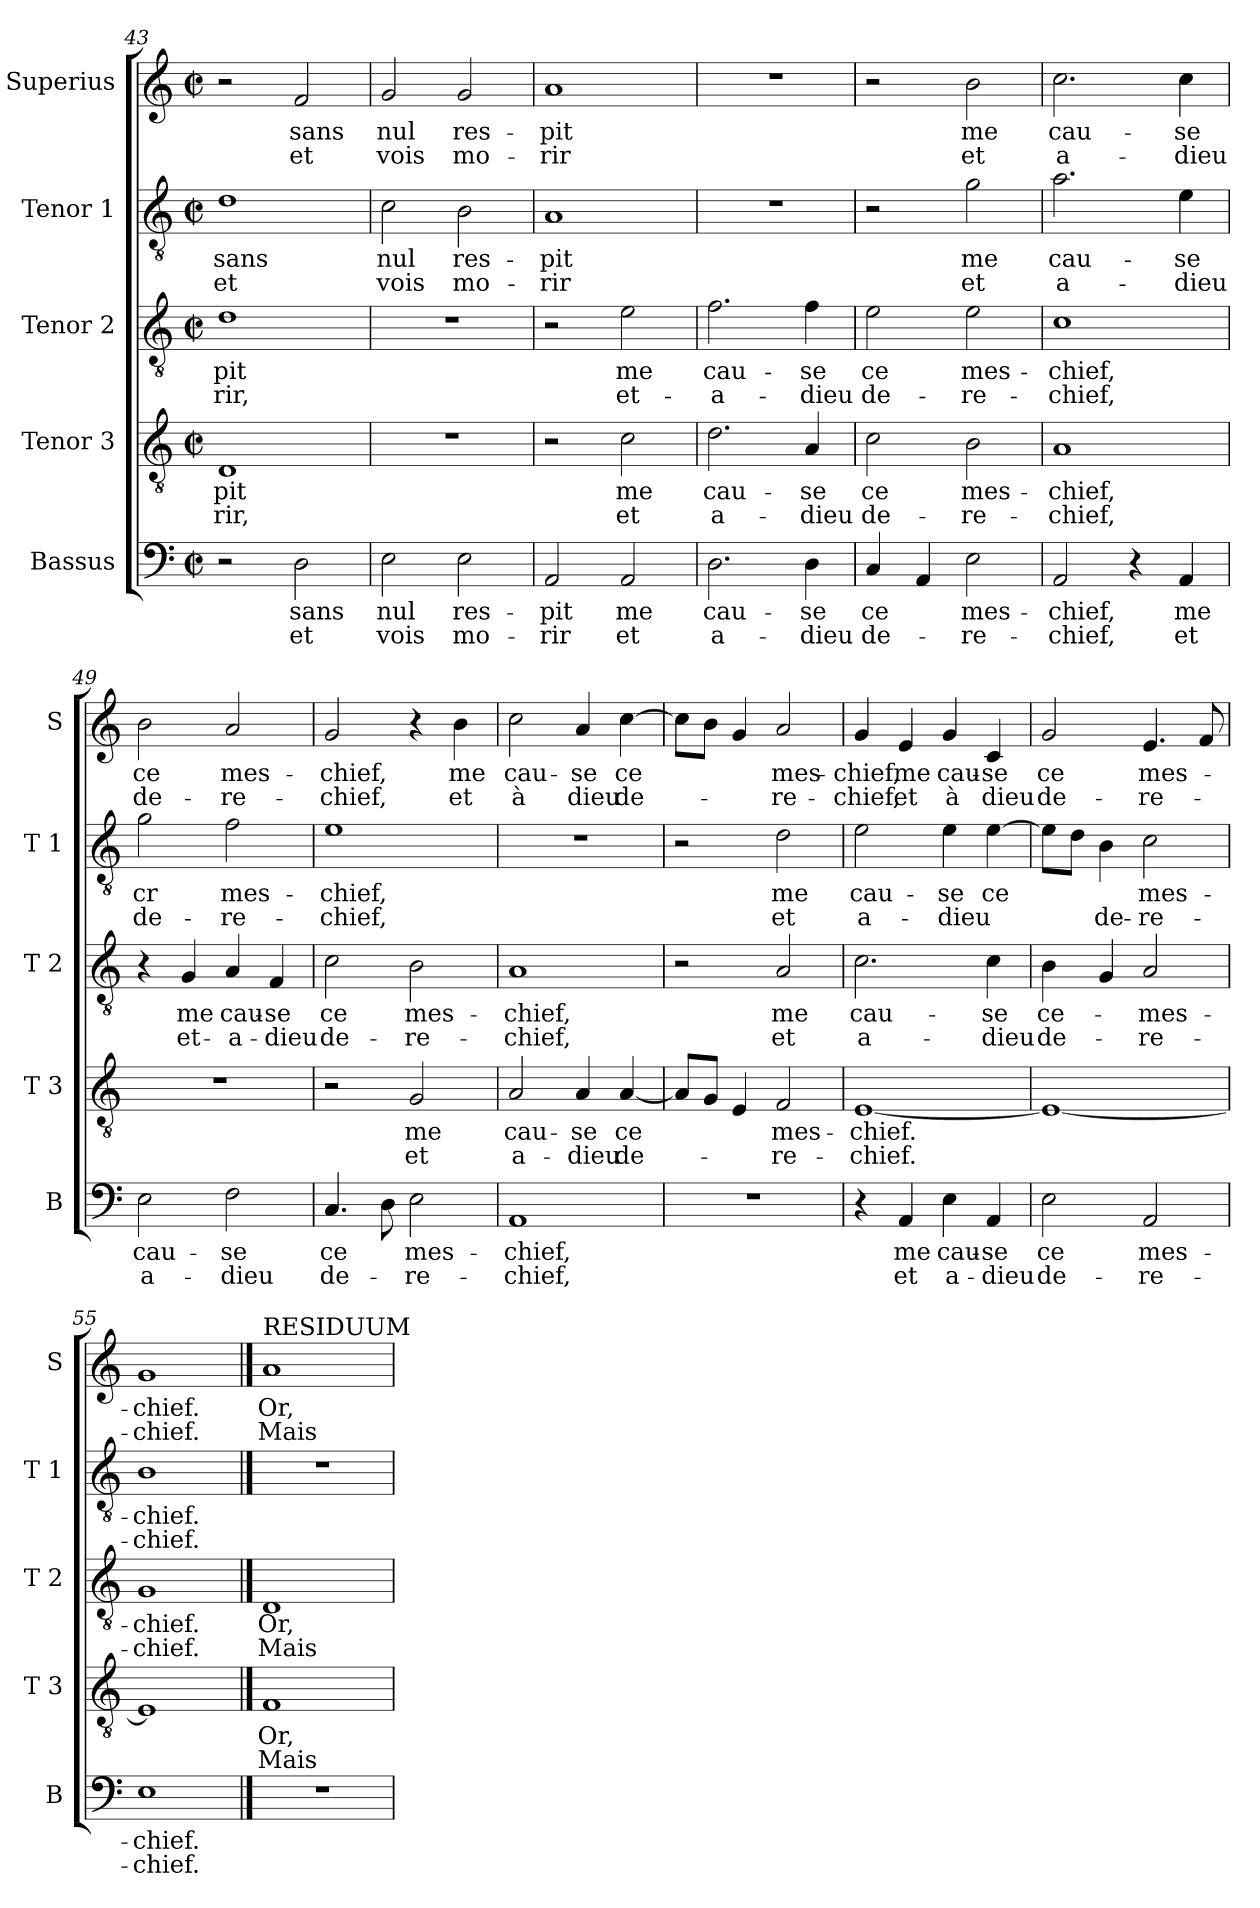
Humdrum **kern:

**kern	**text	**text	**kern	**text	**text	**kern	**text	**text	**kern	**text	**text	**kern	**text	**text
*part5	*part5	*part5	*part4	*part4	*part4	*part3	*part3	*part3	*part2	*part2	*part2	*part1	*part1	*part1
*staff5	*staff5	*staff5	*staff4	*staff4	*staff4	*staff3	*staff3	*staff3	*staff2	*staff2	*staff2	*staff1	*staff1	*staff1
*I"Bassus	*	*	*I"Tenor 3	*	*	*I"Tenor 2	*	*	*I"Tenor 1	*	*	*I"Superius	*	*
*I'B	*	*	*I'T 3	*	*	*I'T 2	*	*	*I'T 1	*	*	*I'S	*	*
*clefF4	*	*	*clefGv2	*	*	*clefGv2	*	*	*clefGv2	*	*	*clefG2	*	*
*k[]	*	*	*k[]	*	*	*k[]	*	*	*k[]	*	*	*k[]	*	*
*M2/2	*	*	*M2/2	*	*	*M2/2	*	*	*M2/2	*	*	*M2/2	*	*
*met(c|)	*	*	*met(c|)	*	*	*met(c|)	*	*	*met(c|)	*	*	*met(c|)	*	*
=43	=43	=43	=43	=43	=43	=43	=43	=43	=43	=43	=43	=43	=43	=43
!	!	!	!	!LO:LY:b	!LO:LY:b	!	!LO:LY:b	!LO:LY:b	!	!LO:LY:b	!LO:LY:b	!	!	!
2r	.	.	1D	-pit	-rir,	1d	-pit	-rir,	1d	sans	et	2r	.	.
!	!LO:LY:b	!LO:LY:b	!	!	!	!	!	!	!	!	!	!	!LO:LY:b	!LO:LY:b
2D\	sans	et	.	.	.	.	.	.	.	.	.	2f/	sans	et
!!LO:LB:g=z
=44	=44	=44	=44	=44	=44	=44	=44	=44	=44	=44	=44	=44	=44	=44
!	!LO:LY:b	!LO:LY:b	!	!	!	!	!	!	!	!LO:LY:b	!LO:LY:b	!	!LO:LY:b	!LO:LY:b
2E\	nul	vois	1r	.	.	1r	.	.	2c\	nul	vois	2g/	nul	vois
!	!LO:LY:b	!LO:LY:b	!	!	!	!	!	!	!	!LO:LY:b	!LO:LY:b	!	!LO:LY:b	!LO:LY:b
2E\	res-	mo-	.	.	.	.	.	.	2B\	res-	mo-	2g/	res-	mo-
=45	=45	=45	=45	=45	=45	=45	=45	=45	=45	=45	=45	=45	=45	=45
!	!LO:LY:b	!LO:LY:b	!	!	!	!	!	!	!	!LO:LY:b	!LO:LY:b	!	!LO:LY:b	!LO:LY:b
2AA/	-pit	-rir	2r	.	.	2r	.	.	1A	-pit	-rir	1a	-pit	-rir
!	!LO:LY:b	!LO:LY:b	!	!LO:LY:b	!LO:LY:b	!	!LO:LY:b	!LO:LY:b	!	!	!	!	!	!
2AA/	me	et	2c\	me	et	2e\	me	et-	.	.	.	.	.	.
=46	=46	=46	=46	=46	=46	=46	=46	=46	=46	=46	=46	=46	=46	=46
!	!LO:LY:b	!LO:LY:b	!	!LO:LY:b	!LO:LY:b	!	!LO:LY:b	!LO:LY:b	!	!	!	!	!	!
2.D\	cau-	a-	2.d\	cau-	a-	2.f\	cau-	-a-	1r	.	.	1r	.	.
!	!LO:LY:b	!LO:LY:b	!	!LO:LY:b	!LO:LY:b	!	!LO:LY:b	!LO:LY:b	!	!	!	!	!	!
4D\	-se	-dieu	4A/	-se	-dieu	4f\	-se	-dieu	.	.	.	.	.	.
=47	=47	=47	=47	=47	=47	=47	=47	=47	=47	=47	=47	=47	=47	=47
!	!LO:LY:b	!LO:LY:b	!	!LO:LY:b	!LO:LY:b	!	!LO:LY:b	!LO:LY:b	!	!	!	!	!	!
4C/	ce	de-	2c\	ce	de-	2e\	ce	de-	2r	.	.	2r	.	.
4AA/	.	.	.	.	.	.	.	.	.	.	.	.	.	.
!	!LO:LY:b	!LO:LY:b	!	!LO:LY:b	!LO:LY:b	!	!LO:LY:b	!LO:LY:b	!	!LO:LY:b	!LO:LY:b	!	!LO:LY:b	!LO:LY:b
2E\	mes-	-re-	2B\	mes-	-re-	2e\	mes-	-re-	2g\	me	et	2b\	me	et
=48	=48	=48	=48	=48	=48	=48	=48	=48	=48	=48	=48	=48	=48	=48
!	!LO:LY:b	!LO:LY:b	!	!LO:LY:b	!LO:LY:b	!	!LO:LY:b	!LO:LY:b	!	!LO:LY:b	!LO:LY:b	!	!LO:LY:b	!LO:LY:b
2AA/	-chief,	-chief,	1A	-chief,	-chief,	1c	-chief,	-chief,	2.a\	cau-	a-	2.cc\	cau-	a-
4r	.	.	.	.	.	.	.	.	.	.	.	.	.	.
!	!LO:LY:b	!LO:LY:b	!	!	!	!	!	!	!	!LO:LY:b	!LO:LY:b	!	!LO:LY:b	!LO:LY:b
4AA/	me	et	.	.	.	.	.	.	4e\	-se	-dieu	4cc\	-se	-dieu
=49	=49	=49	=49	=49	=49	=49	=49	=49	=49	=49	=49	=49	=49	=49
!	!LO:LY:b	!LO:LY:b	!	!	!	!	!	!	!	!LO:LY:b	!LO:LY:b	!	!LO:LY:b	!LO:LY:b
2E\	cau-	a-	1r	.	.	4r	.	.	2g\	cr	de-	2b\	ce	de-
!	!	!	!	!	!	!	!LO:LY:b	!LO:LY:b	!	!	!	!	!	!
.	.	.	.	.	.	4G/	me	et-	.	.	.	.	.	.
!	!LO:LY:b	!LO:LY:b	!	!	!	!	!LO:LY:b	!LO:LY:b	!	!LO:LY:b	!LO:LY:b	!	!LO:LY:b	!LO:LY:b
2F\	-se	-dieu	.	.	.	4A/	cau-	-a-	2f\	mes-	-re-	2a/	mes-	-re-
!	!	!	!	!	!	!	!LO:LY:b	!LO:LY:b	!	!	!	!	!	!
.	.	.	.	.	.	4F/	-se	-dieu	.	.	.	.	.	.
!!LO:PB:g=z
=50	=50	=50	=50	=50	=50	=50	=50	=50	=50	=50	=50	=50	=50	=50
!	!LO:LY:b	!LO:LY:b	!	!	!	!	!LO:LY:b	!LO:LY:b	!	!LO:LY:b	!LO:LY:b	!	!LO:LY:b	!LO:LY:b
4.C/	ce	de-	2r	.	.	2c\	ce	de-	1e	-chief,	-chief,	2g/	-chief,	-chief,
8D\	.	.	.	.	.	.	.	.	.	.	.	.	.	.
!	!LO:LY:b	!LO:LY:b	!	!LO:LY:b	!LO:LY:b	!	!LO:LY:b	!LO:LY:b	!	!	!	!	!	!
2E\	mes-	-re-	2G/	me	et	2B\	mes-	-re-	.	.	.	4r	.	.
!	!	!	!	!	!	!	!	!	!	!	!	!	!LO:LY:b	!LO:LY:b
.	.	.	.	.	.	.	.	.	.	.	.	4b\	me	et
=51	=51	=51	=51	=51	=51	=51	=51	=51	=51	=51	=51	=51	=51	=51
!	!LO:LY:b	!LO:LY:b	!	!LO:LY:b	!LO:LY:b	!	!LO:LY:b	!LO:LY:b	!	!	!	!	!LO:LY:b	!LO:LY:b
1AA	-chief,	-chief,	2A/	cau-	a-	1A	-chief,	-chief,	1r	.	.	2cc\	cau-	à
!	!	!	!	!LO:LY:b	!LO:LY:b	!	!	!	!	!	!	!	!LO:LY:b	!LO:LY:b
.	.	.	4A/	-se	-dieu	.	.	.	.	.	.	4a/	-se	dieu
!	!	!	!	!LO:LY:b	!LO:LY:b	!	!	!	!	!	!	!	!LO:LY:b	!LO:LY:b
.	.	.	[4A/	ce	de-	.	.	.	.	.	.	[4cc\	ce	de-
=52	=52	=52	=52	=52	=52	=52	=52	=52	=52	=52	=52	=52	=52	=52
1r	.	.	8A/L]	.	.	2r	.	.	2r	.	.	8cc\L]	.	.
.	.	.	8G/J	.	.	.	.	.	.	.	.	8b\J	.	.
.	.	.	4E/	.	.	.	.	.	.	.	.	4g/	.	.
!	!	!	!	!LO:LY:b	!LO:LY:b	!	!LO:LY:b	!LO:LY:b	!	!LO:LY:b	!LO:LY:b	!	!LO:LY:b	!LO:LY:b
.	.	.	2F/	mes-	-re-	2A/	me	et	2d\	me	et	2a/	mes-	-re-
=53	=53	=53	=53	=53	=53	=53	=53	=53	=53	=53	=53	=53	=53	=53
!	!	!	!	!LO:LY:b	!LO:LY:b	!	!LO:LY:b	!LO:LY:b	!	!LO:LY:b	!LO:LY:b	!	!LO:LY:b	!LO:LY:b
4r	.	.	[1E	-chief.	-chief.	2.c\	cau-	a-	2e\	cau-	a-	4g/	-chief,	-chief,
!	!LO:LY:b	!LO:LY:b	!	!	!	!	!	!	!	!	!	!	!LO:LY:b	!LO:LY:b
4AA/	me	et	.	.	.	.	.	.	.	.	.	4e/	me	et
!	!LO:LY:b	!LO:LY:b	!	!	!	!	!	!	!	!LO:LY:b	!LO:LY:b	!	!LO:LY:b	!LO:LY:b
4E\	cau-	a-	.	.	.	.	.	.	4e\	-se	-dieu	4g/	cau-	à
!	!LO:LY:b	!LO:LY:b	!	!	!	!	!LO:LY:b	!LO:LY:b	!	!LO:LY:b	!	!	!LO:LY:b	!LO:LY:b
4AA/	-se	-dieu	.	.	.	4c\	-se	-dieu	[4e\	ce	.	4c/	-se	dieu
=54	=54	=54	=54	=54	=54	=54	=54	=54	=54	=54	=54	=54	=54	=54
!	!LO:LY:b	!LO:LY:b	!	!	!	!	!LO:LY:b	!LO:LY:b	!	!	!	!	!LO:LY:b	!LO:LY:b
2E\	ce	de-	1E_	.	.	4B\	ce-	de-	8e\L]	.	.	2g/	ce	de-
.	.	.	.	.	.	.	.	.	8d\J	.	.	.	.	.
!	!	!	!	!	!	!	!	!	!	!	!LO:LY:b	!	!	!
.	.	.	.	.	.	4G/	.	.	4B\	.	de-	.	.	.
!	!LO:LY:b	!LO:LY:b	!	!	!	!	!LO:LY:b	!LO:LY:b	!	!LO:LY:b	!LO:LY:b	!	!LO:LY:b	!LO:LY:b
2AA/	mes-	-re-	.	.	.	2A/	-mes-	-re-	2c\	mes-	-re-	4.e/	mes-	-re-
.	.	.	.	.	.	.	.	.	.	.	.	8f/	.	.
=55	=55	=55	=55	=55	=55	=55	=55	=55	=55	=55	=55	=55	=55	=55
!	!LO:LY:b	!LO:LY:b	!	!	!	!	!LO:LY:b	!LO:LY:b	!	!LO:LY:b	!LO:LY:b	!	!LO:LY:b	!LO:LY:b
1E	-chief.	-chief.	1E]	.	.	1G	-chief.	-chief.	1B	-chief.	-chief.	1g	-chief.	-chief.
!!LO:LB:g=z
==56	==56	==56	==56	==56	==56	==56	==56	==56	==56	==56	==56	==56	==56	==56
!	!	!	!	!	!	!	!	!	!	!	!	!LO:TX:a:t=RESIDUUM	!	!
!	!	!	!	!LO:LY:b	!LO:LY:b	!	!LO:LY:b	!LO:LY:b	!	!	!	!	!LO:LY:b	!LO:LY:b
1r	.	.	1F	Or,	Mais	1D	Or,	Mais	1r	.	.	1a	Or,	Mais
=	=	=	=	=	=	=	=	=	=	=	=	=	=	=
*-	*-	*-	*-	*-	*-	*-	*-	*-	*-	*-	*-	*-	*-	*-
